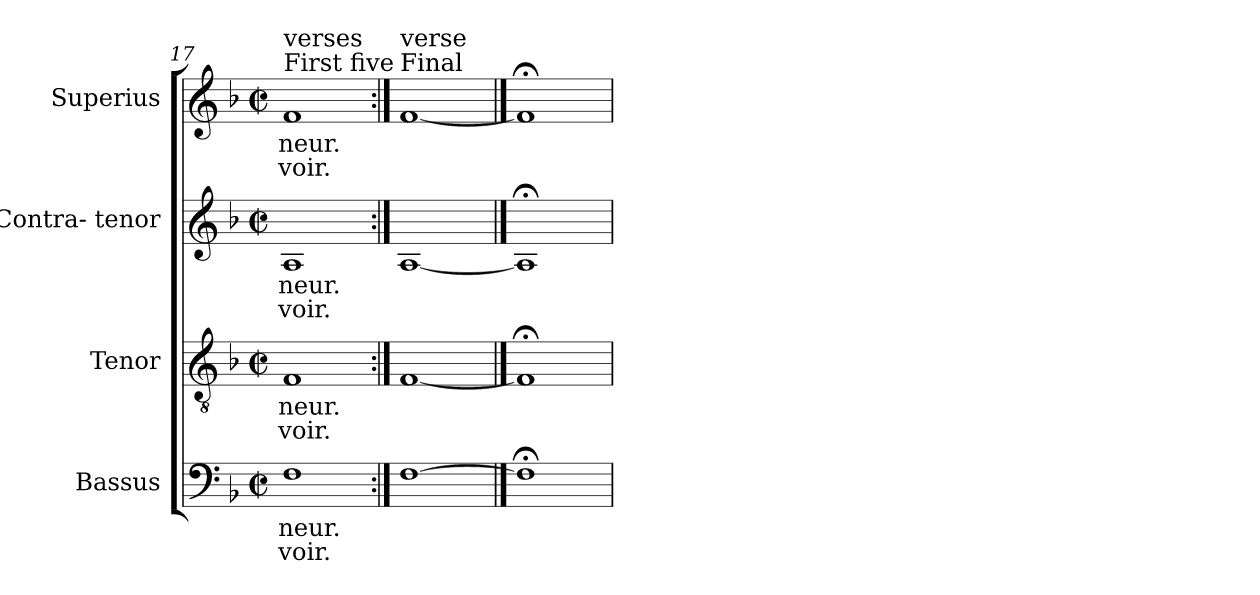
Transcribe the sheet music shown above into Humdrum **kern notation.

**kern	**text	**text	**kern	**text	**text	**kern	**text	**text	**kern	**text	**text
*part4	*part4	*part4	*part3	*part3	*part3	*part2	*part2	*part2	*part1	*part1	*part1
*staff4	*staff4	*staff4	*staff3	*staff3	*staff3	*staff2	*staff2	*staff2	*staff1	*staff1	*staff1
*I"Bassus	*	*	*I"Tenor	*	*	*I"Contra- tenor	*	*	*I"Superius	*	*
*I'B.	*	*	*I'T.	*	*	*I'A.	*	*	*I'S.	*	*
*clefF4	*	*	*clefGv2	*	*	*clefG2	*	*	*clefG2	*	*
*	*	*	*ITrd7c12	*	*	*	*	*	*	*	*
*k[b-]	*	*	*k[b-]	*	*	*k[b-]	*	*	*k[b-]	*	*
*F:	*	*	*F:	*	*	*F:	*	*	*F:	*	*
*M2/2	*	*	*M2/2	*	*	*M2/2	*	*	*M2/2	*	*
*met(c|)	*	*	*met(c|)	*	*	*met(c|)	*	*	*met(c|)	*	*
=17	=17	=17	=17	=17	=17	=17	=17	=17	=17	=17	=17
!	!LO:LY:b:color=#000000	!LO:LY:b:color=#000000	!	!	!	!	!	!	!	!	!
!	!	!	!	!LO:LY:b:color=#000000	!LO:LY:b:color=#000000	!	!	!	!	!	!
!	!	!	!	!	!	!	!LO:LY:b:color=#000000	!LO:LY:b:color=#000000	!	!	!
!	!	!	!	!	!	!	!	!	!LO:TX:a:t=First five	!	!
!	!	!	!	!	!	!	!	!	!LO:TX:t=verses	!	!
!	!	!	!	!	!	!	!	!	!	!LO:LY:b:color=#000000	!LO:LY:b:color=#000000
1Fi	-neur.	-voir.	1FFi	-neur.	-voir.	1Ai	-neur.	-voir.	1fi	-neur.	-voir.
=18:|!	=18:|!	=18:|!	=18:|!	=18:|!	=18:|!	=18:|!	=18:|!	=18:|!	=18:|!	=18:|!	=18:|!
!	!	!	!	!	!	!	!	!	!LO:TX:a:t=Final	!	!
!	!	!	!	!	!	!	!	!	!LO:TX:t=verse	!	!
[1Fi	.	.	[1FFi	.	.	[1Ai	.	.	[1fi	.	.
==19	==19	==19	==19	==19	==19	==19	==19	==19	==19	==19	==19
1F;i]	.	.	1FF;i]	.	.	1A;i]	.	.	1f;i]	.	.
=	=	=	=	=	=	=	=	=	=	=	=
*-	*-	*-	*-	*-	*-	*-	*-	*-	*-	*-	*-
